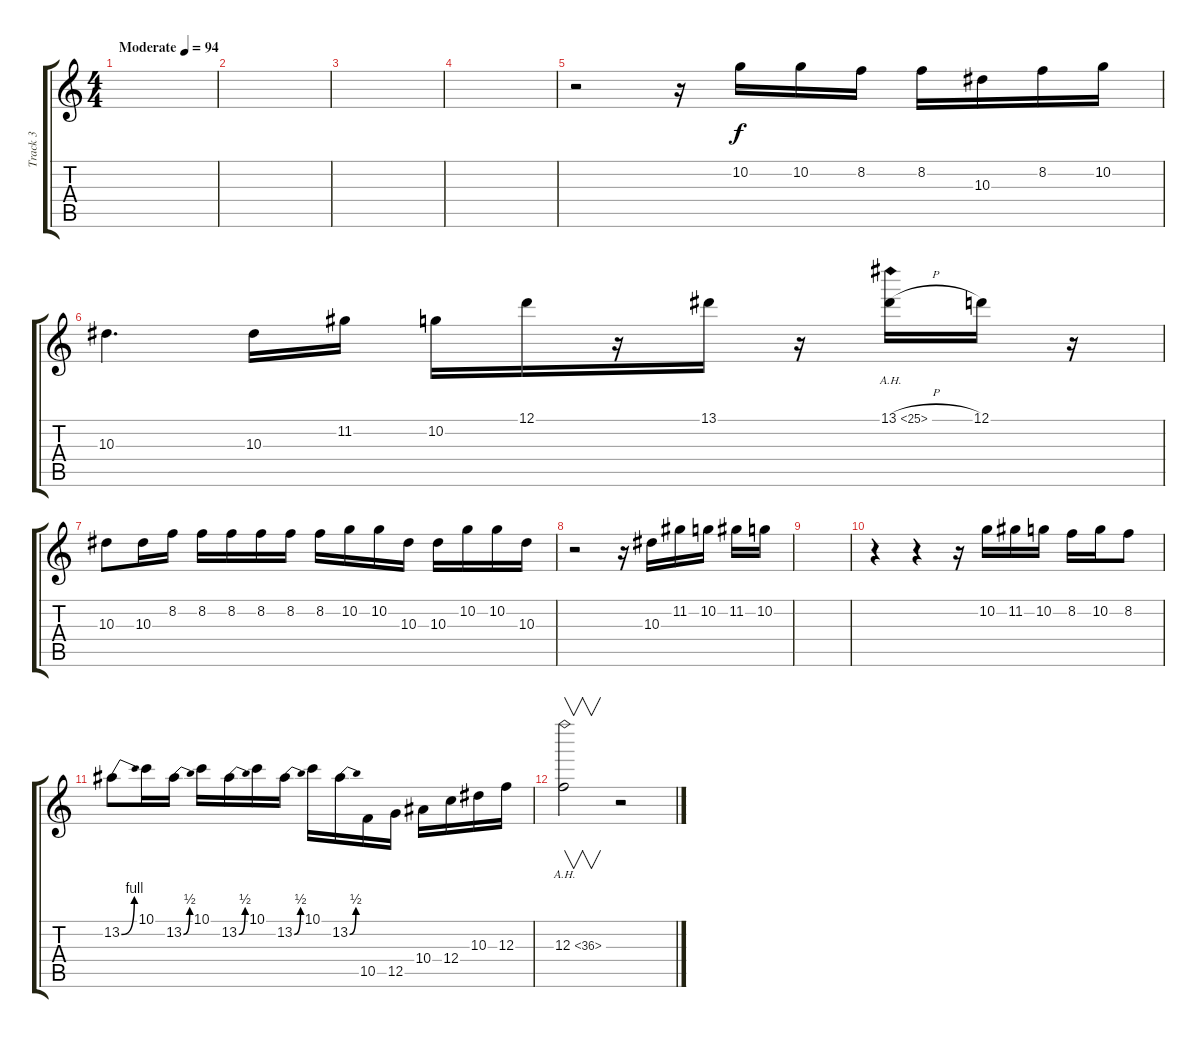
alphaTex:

\track ("Track 3" "Track 3") {instrument overdrivenguitar}
\staff {score tabs}
\tuning (D4 A3 F3 C3 G2 C2) {hide}
\ts (4 4)
\tempo (94 "Moderate")
\clef g2
\ks c
|
|
|
|
r.2 r.16 10.2.16 10.2.16 8.2.16 8.2.16 10.3.16 8.2.16 10.2.16 |
10.3.4{d} 10.3.16 11.2.16 10.2.16 12.1.16 r.16 13.1.16 r.16 13.1{ah 12 h}.16 12.1.16 r.16 |
10.3.8 10.3.16 8.2.16 8.2.16 8.2.16 8.2.16 8.2.16 8.2.16 10.2.16 10.2.16 10.3.16 10.3.16 10.2.16 10.2.16 10.3.16 |
r.2 r.16 10.3.16 11.2.16 10.2.16 11.2.16 10.2.16 |
|
r.4 r.4 r.16 10.2.16 11.2.16 10.2.16 8.2.16 10.2.16 8.2.8 |
13.2{be (bend 0 0 60 4)}.8 10.1.16 13.2{be (bend 0 0 60 2)}.16 10.1.16 13.2{be (bend 0 0 60 2)}.16 10.1.16 13.2{be (bend 0 0 60 2)}.16 10.1.16 13.2{be (bend 0 0 60 2)}.16 10.5.16 12.5.16 10.4.16 12.4.16 10.3.16 12.3.16 |
12.3{ah 24}.2{v} r.2
